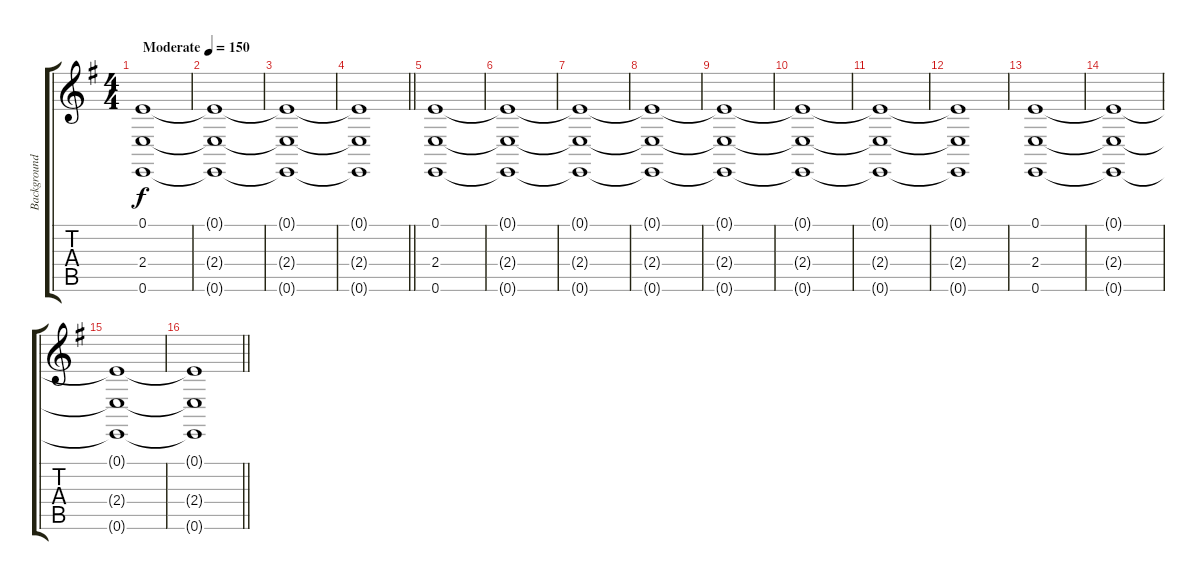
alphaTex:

\track ("Background" "Background") {instrument pad2warm}
\staff {score tabs}
\tuning (E4 B3 G3 D3 A2 E2) {hide}
\ts (4 4)
\section ("" "")
\tempo (150 "Moderate")
\clef g2
\ks eminor
(0.1 2.4 0.6).1{dy f instrument pad2warm} |
(0.1{t} 2.4{t} 0.6{t}).1 |
(0.1{t} 2.4{t} 0.6{t}).1 |
\barLineRight lightlight
(0.1{t} 2.4{t} 0.6{t}).1 |
\section ("" "")
(0.1 2.4 0.6).1 |
(0.1{t} 2.4{t} 0.6{t}).1 |
(0.1{t} 2.4{t} 0.6{t}).1 |
(0.1{t} 2.4{t} 0.6{t}).1 |
(0.1{t} 2.4{t} 0.6{t}).1 |
(0.1{t} 2.4{t} 0.6{t}).1 |
(0.1{t} 2.4{t} 0.6{t}).1 |
(0.1{t} 2.4{t} 0.6{t}).1 |
(0.1 2.4 0.6).1 |
(0.1{t} 2.4{t} 0.6{t}).1 |
(0.1{t} 2.4{t} 0.6{t}).1 |
\barLineRight lightlight
(0.1{t} 2.4{t} 0.6{t}).1
